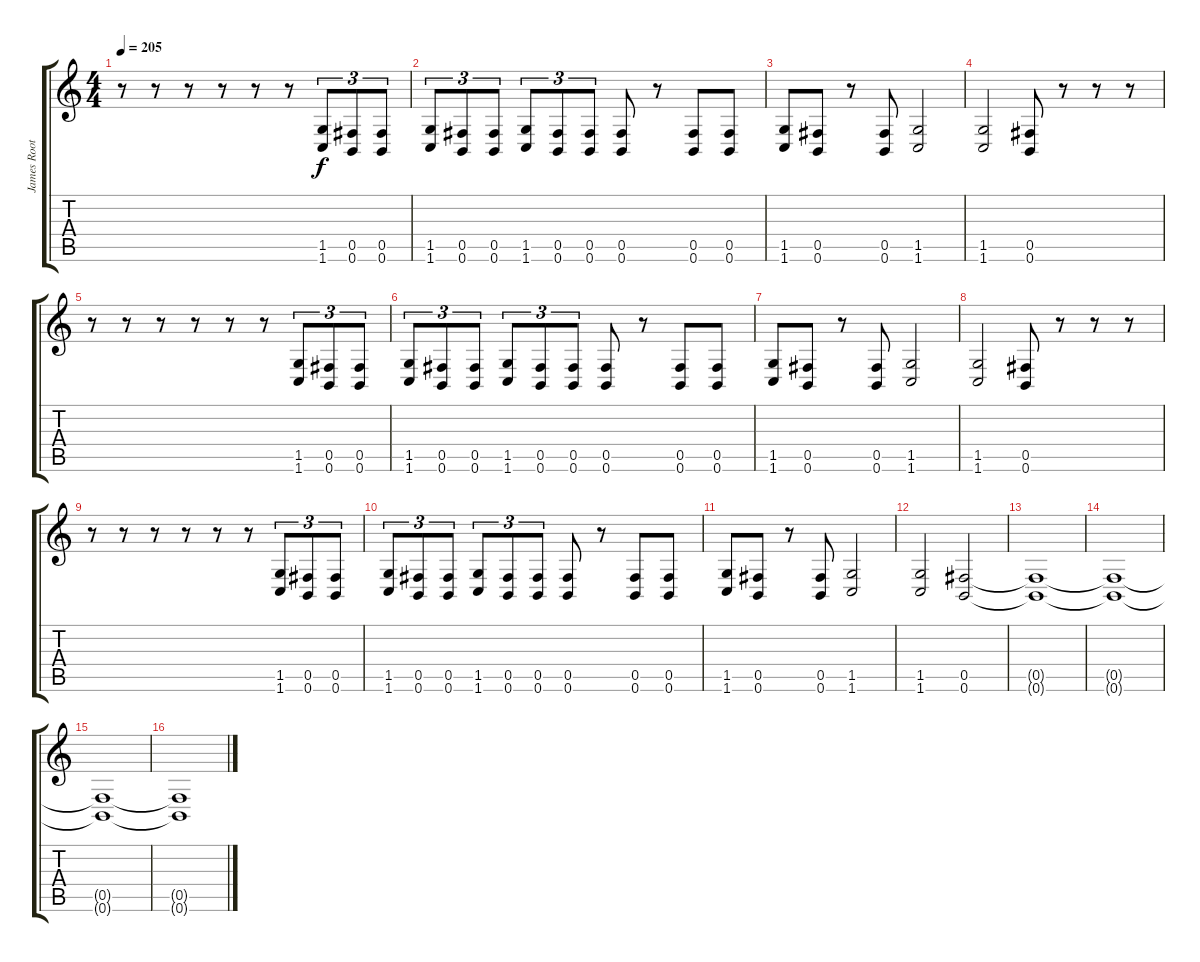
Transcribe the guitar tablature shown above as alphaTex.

\track ("James Root" "James Root") {instrument distortionguitar}
\staff {score tabs}
\tuning (Db4 Ab3 E3 B2 Gb2 B1) {hide}
\ts (4 4)
\tempo 205
\clef g2
\ks c
r.8{dy f} r.8 r.8 r.8 r.8 r.8 (1.5 1.6).8{tu (3 2)} (0.5 0.6).8{tu (3 2)} (0.5 0.6).8{tu (3 2)} |
(1.5 1.6).8{tu (3 2)} (0.5 0.6).8{tu (3 2)} (0.5 0.6).8{tu (3 2)} (1.5 1.6).8{tu (3 2)} (0.5 0.6).8{tu (3 2)} (0.5 0.6).8{tu (3 2)} (0.5 0.6).8 r.8 (0.5 0.6).8 (0.5 0.6).8 |
(1.5 1.6).8 (0.5 0.6).8 r.8 (0.5 0.6).8 (1.5 1.6).2 |
(1.5 1.6).2 (0.5 0.6).8 r.8 r.8 r.8 |
r.8 r.8 r.8 r.8 r.8 r.8 (1.5 1.6).8{tu (3 2)} (0.5 0.6).8{tu (3 2)} (0.5 0.6).8{tu (3 2)} |
(1.5 1.6).8{tu (3 2)} (0.5 0.6).8{tu (3 2)} (0.5 0.6).8{tu (3 2)} (1.5 1.6).8{tu (3 2)} (0.5 0.6).8{tu (3 2)} (0.5 0.6).8{tu (3 2)} (0.5 0.6).8 r.8 (0.5 0.6).8 (0.5 0.6).8 |
(1.5 1.6).8 (0.5 0.6).8 r.8 (0.5 0.6).8 (1.5 1.6).2 |
(1.5 1.6).2 (0.5 0.6).8 r.8 r.8 r.8 |
r.8 r.8 r.8 r.8 r.8 r.8 (1.5 1.6).8{tu (3 2)} (0.5 0.6).8{tu (3 2)} (0.5 0.6).8{tu (3 2)} |
(1.5 1.6).8{tu (3 2)} (0.5 0.6).8{tu (3 2)} (0.5 0.6).8{tu (3 2)} (1.5 1.6).8{tu (3 2)} (0.5 0.6).8{tu (3 2)} (0.5 0.6).8{tu (3 2)} (0.5 0.6).8 r.8 (0.5 0.6).8 (0.5 0.6).8 |
(1.5 1.6).8 (0.5 0.6).8 r.8 (0.5 0.6).8 (1.5 1.6).2 |
(1.5 1.6).2 (0.5 0.6).2 |
(0.5{t} 0.6{t}).1 |
(0.5{t} 0.6{t}).1 |
(0.5{t} 0.6{t}).1 |
(0.5{t} 0.6{t}).1
